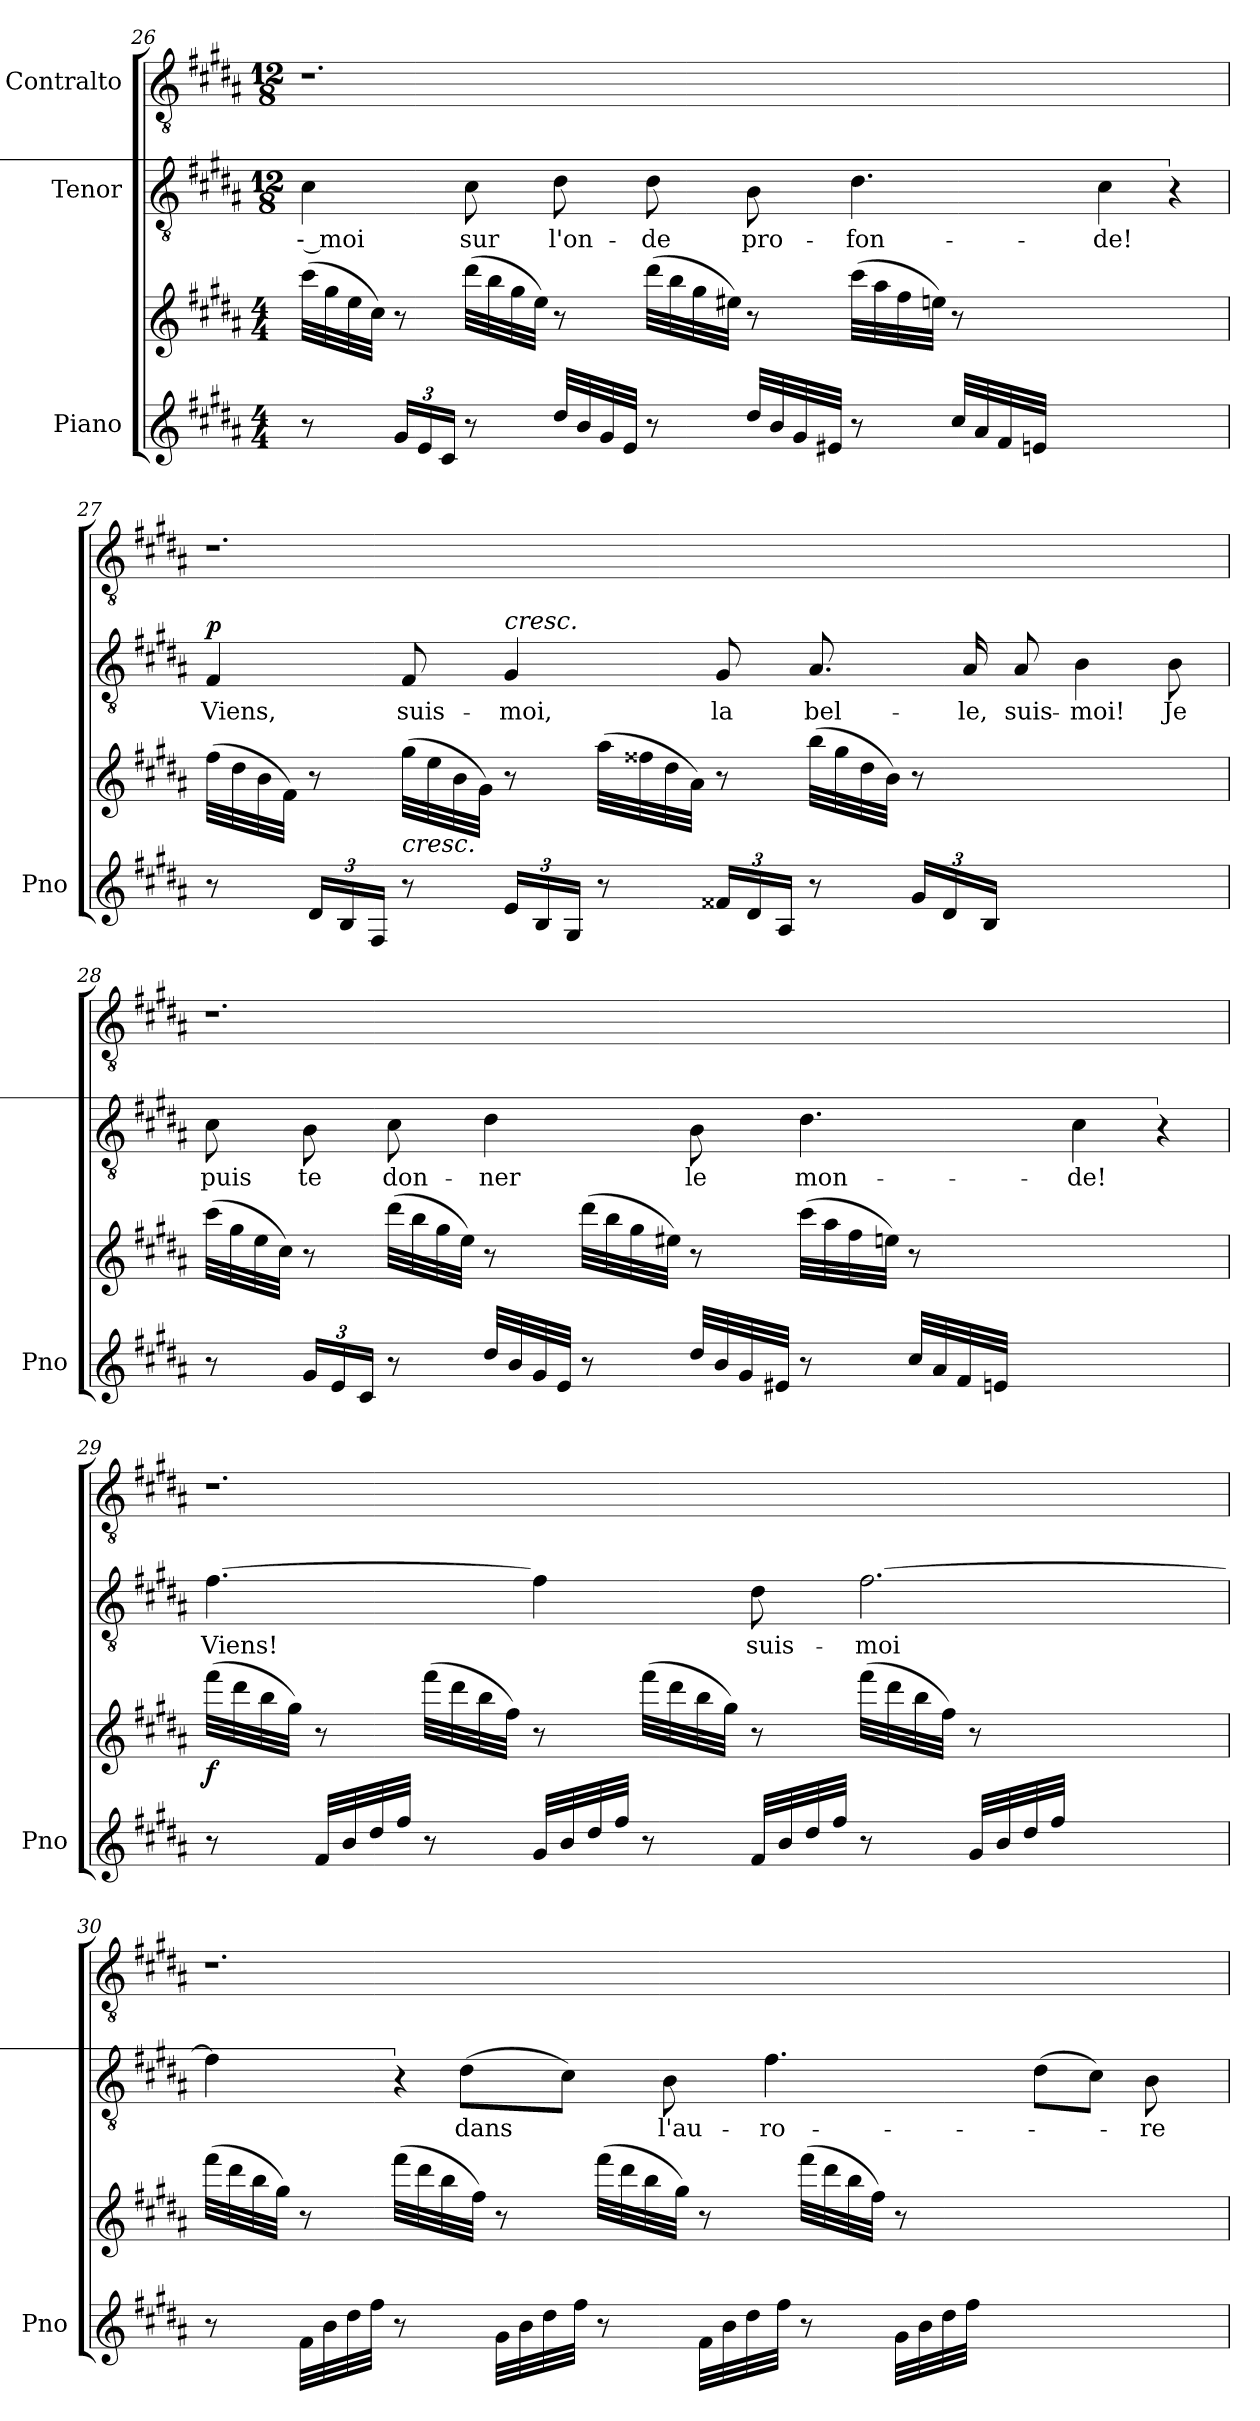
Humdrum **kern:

**kern	**kern	**dynam	**kern	**text	**dynam	**kern
*part3	*part3	*part3	*part2	*part2	*part2	*part1
*staff4	*staff3	*staff3/4	*staff2	*staff2	*staff2	*staff1
*I"Piano	*	*	*I"Tenor	*	*	*I"Contralto
*I'Pno	*	*	*	*	*	*
!!LO:LB:g=z
*clefG2	*clefG2	*	*clefGv2	*	*	*clefGv2
*k[f#c#g#d#a#]	*k[f#c#g#d#a#]	*	*k[f#c#g#d#a#]	*	*	*k[f#c#g#d#a#]
*M4/4	*M4/4	*	*M12/8	*	*	*M12/8
=26	=26	=26	=26	=26	=26	=26
!	!	!	!	!LO:LY:b	!	!
8r	(32ccc#\LLL	.	4c#\	-- moi	.	1.r
.	32gg#\	.	.	.	.	.
.	32ee\	.	.	.	.	.
.	32cc#\JJJ)	.	.	.	.	.
*Xbrackettup	*	*	*	*	*	*
24g#/LL	8r	.	.	.	.	.
24e/	.	.	.	.	.	.
24c#/JJ	.	.	.	.	.	.
!	!	!	!	!LO:LY:b	!	!
8r	(32ddd#\LLL	.	8c#\	sur	.	.
.	32bb\	.	.	.	.	.
.	32gg#\	.	.	.	.	.
.	32ee\JJJ)	.	.	.	.	.
!	!	!	!	!LO:LY:b	!	!
32dd#/LLL	8r	.	8d#\	l'on-	.	.
32b/	.	.	.	.	.	.
32g#/	.	.	.	.	.	.
32e/JJJ	.	.	.	.	.	.
!	!	!	!	!LO:LY:b	!	!
8r	(32ddd#\LLL	.	8d#\	-de	.	.
.	32bb\	.	.	.	.	.
.	32gg#\	.	.	.	.	.
.	32ee#X\JJJ)	.	.	.	.	.
!	!	!	!	!LO:LY:b	!	!
32dd#/LLL	8r	.	8B\	pro-	.	.
32b/	.	.	.	.	.	.
32g#/	.	.	.	.	.	.
32e#X/JJJ	.	.	.	.	.	.
!	!	!	!	!LO:LY:b	!	!
8r	(32ccc#\LLL	.	4.d#\	-fon-	.	.
.	32aa#\	.	.	.	.	.
.	32ff#\	.	.	.	.	.
.	32een\JJJ)	.	.	.	.	.
32cc#/LLL	8r	.	.	.	.	.
32a#/	.	.	.	.	.	.
32f#/	.	.	.	.	.	.
32en/JJJ	.	.	.	.	.	.
2ryy	2ryy	.	.	.	.	.
!	!	!	!	!LO:LY:b	!	!
.	.	.	4c#\	-de!	.	.
!	!	!	!LO:N:vis=8	!	!	!
.	.	.	12r	.	.	.
.	.	.	24ryy	.	.	.
!!LO:LB:g=z
=27	=27	=27	=27	=27	=27	=27
!	!	!	!	!LO:LY:b	!LO:DY:a	!
8r	(32ff#\LLL	.	4F#/	Viens,	p	1.r
.	32dd#\	.	.	.	.	.
.	32b\	.	.	.	.	.
.	32f#\JJJ)	.	.	.	.	.
24d#/LL	8r	.	.	.	.	.
24B/	.	.	.	.	.	.
24F#/JJ	.	.	.	.	.	.
!	!LO:TX:b:i:t=cresc.	!	!	!	!	!
!	!	!	!	!LO:LY:b	!	!
8r	(32gg#\LLL	.	8F#/	suis-	.	.
.	32ee\	.	.	.	.	.
.	32b\	.	.	.	.	.
.	32g#\JJJ)	.	.	.	.	.
!	!	!	!LO:TX:a:i:t=cresc.	!	!	!
!	!	!	!	!LO:LY:b	!	!
24e/LL	8r	.	4G#/	-moi,	.	.
24B/	.	.	.	.	.	.
24G#/JJ	.	.	.	.	.	.
8r	(32aa#\LLL	.	.	.	.	.
.	32ff##X\	.	.	.	.	.
.	32dd#\	.	.	.	.	.
.	32a#\JJJ)	.	.	.	.	.
!	!	!	!	!LO:LY:b	!	!
24f##X/LL	8r	.	8G#/	la	.	.
24d#/	.	.	.	.	.	.
24A#/JJ	.	.	.	.	.	.
!	!	!	!	!LO:LY:b	!	!
8r	(32bb\LLL	.	8.A#/	bel-	.	.
.	32gg#\	.	.	.	.	.
.	32dd#\	.	.	.	.	.
.	32b\JJJ)	.	.	.	.	.
24g#/LL	8r	.	.	.	.	.
24d#/	.	.	.	.	.	.
!	!	!	!	!LO:LY:b	!	!
.	.	.	16A#/	-le,	.	.
24B/JJ	.	.	.	.	.	.
!	!	!	!	!LO:LY:b	!	!
2ryy	2ryy	.	8A#/	suis-	.	.
!	!	!	!	!LO:LY:b	!	!
.	.	.	4B\	-moi!	.	.
!	!	!	!	!LO:LY:b	!	!
.	.	.	8B\	Je	.	.
!!LO:LB:g=z
=28	=28	=28	=28	=28	=28	=28
!	!	!	!	!LO:LY:b	!	!
8r	(32ccc#\LLL	.	8c#\	puis	.	1.r
.	32gg#\	.	.	.	.	.
.	32ee\	.	.	.	.	.
.	32cc#\JJJ)	.	.	.	.	.
!	!	!	!	!LO:LY:b	!	!
24g#/LL	8r	.	8B\	te	.	.
24e/	.	.	.	.	.	.
24c#/JJ	.	.	.	.	.	.
!	!	!	!	!LO:LY:b	!	!
8r	(32ddd#\LLL	.	8c#\	don-	.	.
.	32bb\	.	.	.	.	.
.	32gg#\	.	.	.	.	.
.	32ee\JJJ)	.	.	.	.	.
!	!	!	!	!LO:LY:b	!	!
32dd#/LLL	8r	.	4d#\	-ner	.	.
32b/	.	.	.	.	.	.
32g#/	.	.	.	.	.	.
32e/JJJ	.	.	.	.	.	.
8r	(32ddd#\LLL	.	.	.	.	.
.	32bb\	.	.	.	.	.
.	32gg#\	.	.	.	.	.
.	32ee#X\JJJ)	.	.	.	.	.
!	!	!	!	!LO:LY:b	!	!
32dd#/LLL	8r	.	8B\	le	.	.
32b/	.	.	.	.	.	.
32g#/	.	.	.	.	.	.
32e#X/JJJ	.	.	.	.	.	.
!	!	!	!	!LO:LY:b	!	!
8r	(32ccc#\LLL	.	4.d#\	mon-	.	.
.	32aa#\	.	.	.	.	.
.	32ff#\	.	.	.	.	.
.	32een\JJJ)	.	.	.	.	.
32cc#/LLL	8r	.	.	.	.	.
32a#/	.	.	.	.	.	.
32f#/	.	.	.	.	.	.
32en/JJJ	.	.	.	.	.	.
2ryy	2ryy	.	.	.	.	.
!	!	!	!	!LO:LY:b	!	!
.	.	.	4c#\	-de!	.	.
!	!	!	!LO:N:vis=8	!	!	!
.	.	.	12r	.	.	.
.	.	.	24ryy	.	.	.
!!LO:PB:g=z
=29	=29	=29	=29	=29	=29	=29
!	!	!LO:DY:b	!	!LO:LY:b	!	!
8r	(32fff#\LLL	f	[4.f#\	Viens!	.	1.r
.	32ddd#\	.	.	.	.	.
.	32bb\	.	.	.	.	.
.	32gg#\JJJ)	.	.	.	.	.
32f#/LLL	8r	.	.	.	.	.
32b/	.	.	.	.	.	.
32dd#/	.	.	.	.	.	.
32ff#/JJJ	.	.	.	.	.	.
8r	(32fff#\LLL	.	.	.	.	.
.	32ddd#\	.	.	.	.	.
.	32bb\	.	.	.	.	.
.	32ff#\JJJ)	.	.	.	.	.
32g#/LLL	8r	.	4f#\]	.	.	.
32b/	.	.	.	.	.	.
32dd#/	.	.	.	.	.	.
32ff#/JJJ	.	.	.	.	.	.
8r	(32fff#\LLL	.	.	.	.	.
.	32ddd#\	.	.	.	.	.
.	32bb\	.	.	.	.	.
.	32gg#\JJJ)	.	.	.	.	.
!	!	!	!	!LO:LY:b	!	!
32f#/LLL	8r	.	8d#\	suis-	.	.
32b/	.	.	.	.	.	.
32dd#/	.	.	.	.	.	.
32ff#/JJJ	.	.	.	.	.	.
!	!	!	!	!LO:LY:b	!	!
8r	(32fff#\LLL	.	[2.f#\	-moi	.	.
.	32ddd#\	.	.	.	.	.
.	32bb\	.	.	.	.	.
.	32ff#\JJJ)	.	.	.	.	.
32g#/LLL	8r	.	.	.	.	.
32b/	.	.	.	.	.	.
32dd#/	.	.	.	.	.	.
32ff#/JJJ	.	.	.	.	.	.
2ryy	2ryy	.	.	.	.	.
!!LO:LB:g=z
=30	=30	=30	=30	=30	=30	=30
8r	(32fff#\LLL	.	4f#\]	.	.	1.r
.	32ddd#\	.	.	.	.	.
.	32bb\	.	.	.	.	.
.	32gg#\JJJ)	.	.	.	.	.
32f#\LLL	8r	.	.	.	.	.
32b\	.	.	.	.	.	.
32dd#\	.	.	.	.	.	.
32ff#\JJJ	.	.	.	.	.	.
!	!	!	!LO:N:vis=8	!	!	!
8r	(32fff#\LLL	.	12r	.	.	.
.	32ddd#\	.	.	.	.	.
.	32bb\	.	.	.	.	.
!	!	!	!	!LO:LY:b	!	!
.	.	.	(8d#\L	dans	.	.
.	32ff#\JJJ)	.	.	.	.	.
32g#\LLL	8r	.	.	.	.	.
32b\	.	.	.	.	.	.
32dd#\	.	.	.	.	.	.
.	.	.	8c#\J)	.	.	.
32ff#\JJJ	.	.	.	.	.	.
8r	(32fff#\LLL	.	.	.	.	.
.	32ddd#\	.	.	.	.	.
.	32bb\	.	.	.	.	.
!	!	!	!	!LO:LY:b	!	!
.	.	.	8B\	l'au-	.	.
.	32gg#\JJJ)	.	.	.	.	.
32f#\LLL	8r	.	.	.	.	.
32b\	.	.	.	.	.	.
32dd#\	.	.	.	.	.	.
!	!	!	!	!LO:LY:b	!	!
.	.	.	4.f#\	-ro-	.	.
32ff#\JJJ	.	.	.	.	.	.
8r	(32fff#\LLL	.	.	.	.	.
.	32ddd#\	.	.	.	.	.
.	32bb\	.	.	.	.	.
.	32ff#\JJJ)	.	.	.	.	.
32g#\LLL	8r	.	.	.	.	.
32b\	.	.	.	.	.	.
32dd#\	.	.	.	.	.	.
32ff#\JJJ	.	.	.	.	.	.
2ryy	2ryy	.	.	.	.	.
.	.	.	(8d#\L	.	.	.
.	.	.	8c#\J)	.	.	.
!	!	!	!	!LO:LY:b	!	!
.	.	.	8B\	-re	.	.
.	.	.	24ryy	.	.	.
=	=	=	=	=	=	=
*-	*-	*-	*-	*-	*-	*-
